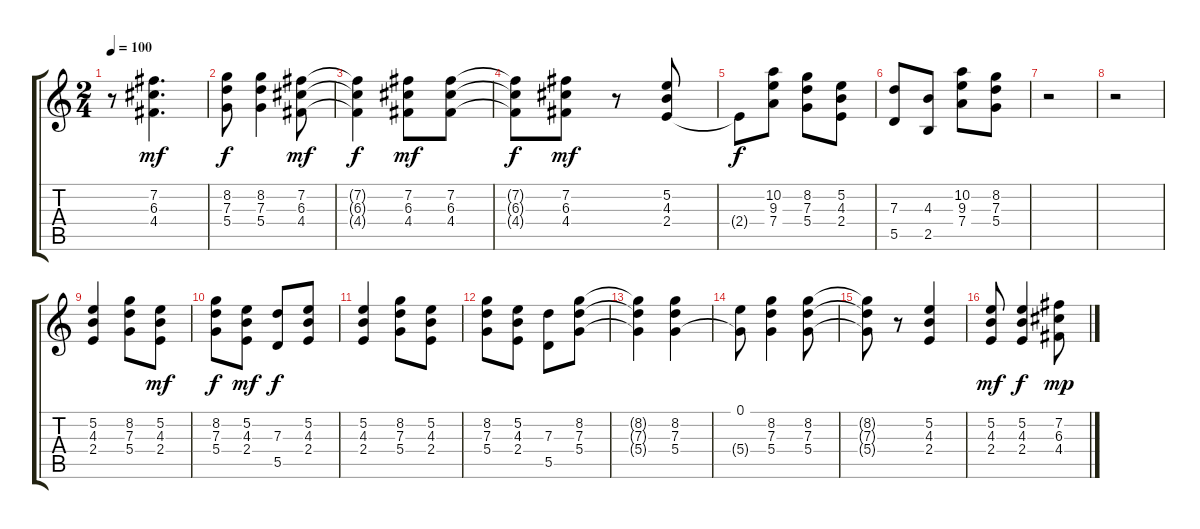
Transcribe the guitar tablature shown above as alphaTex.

\track "" {instrument electricguitarclean}
\staff {score tabs}
\tuning (E4 B3 G3 D3 A2 E2) {hide}
\ts (2 4)
\tempo 100
\clef g2
\ks c
r.8{dy mp} (7.2 6.3 4.4).4{d dy mf} |
(8.2 7.3 5.4).8{dy f} (8.2 7.3 5.4).4 (7.2 6.3 4.4).8{dy mf} |
(7.2{t} 6.3{t} 4.4{t}).4{dy f} (7.2 6.3 4.4).8{dy mf} (7.2 6.3 4.4).8 |
(7.2{t} 6.3{t} 4.4{t}).8{dy f} (7.2 6.3 4.4).8{dy mf} r.8 (5.2 4.3 2.4).8 |
2.4{t}.8{dy f} (10.2 9.3 7.4).8 (8.2 7.3 5.4).8 (5.2 4.3 2.4).8 |
(7.3 5.5).8 (4.3 2.5).8 (10.2 9.3 7.4).8 (8.2 7.3 5.4).8 |
r.2 |
r.2 |
(5.2 4.3 2.4).4 (8.2 7.3 5.4).8 (5.2 4.3 2.4).8{dy mf} |
(8.2 7.3 5.4).8{dy f} (5.2 4.3 2.4).8{dy mf} (7.3 5.5).8{dy f} (5.2 4.3 2.4).8 |
(5.2 4.3 2.4).4 (8.2 7.3 5.4).8 (5.2 4.3 2.4).8 |
(8.2 7.3 5.4).8 (5.2 4.3 2.4).8 (7.3 5.5).8 (8.2 7.3 5.4).8 |
(8.2{t} 7.3{t} 5.4{t}).4 (8.2 7.3 5.4).4 |
(0.1 5.4{t}).8 (8.2 7.3 5.4).4 (8.2 7.3 5.4).8 |
(8.2{t} 7.3{t} 5.4{t}).8 r.8 (5.2 4.3 2.4).4 |
(5.2 4.3 2.4).8{dy mf} (5.2 4.3 2.4).4{dy f} (7.2 6.3 4.4).8{dy mp}
